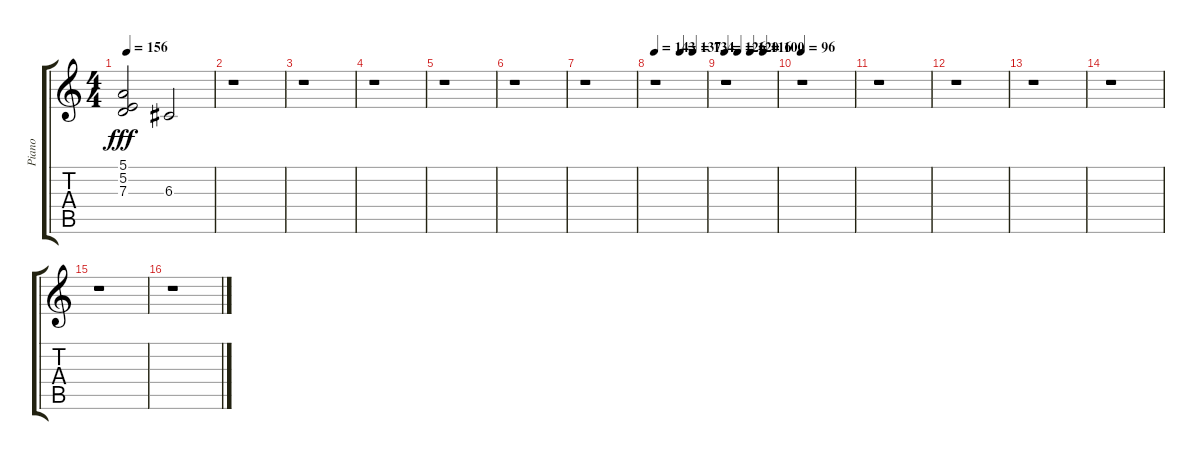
\track ("Piano" "Piano") {instrument acousticgrandpiano}
\staff {score tabs}
\tuning (E4 B3 G3 D3 A2 E2) {hide}
\ts (4 4)
\tempo 156
\clef g2
\ks c
(5.1 5.2 7.3).2{dy fff} 6.3.2 |
r.1 |
r.1 |
r.1 |
r.1 |
r.1 |
r.1 |
\tempo 143
\tempo (137 0.5)
\tempo (134 0.75)
r.1 |
\tempo 126
\tempo (120 0.25)
\tempo (116 0.5)
\tempo (100 0.75)
r.1 |
\tempo 96
r.1 |
r.1 |
r.1 |
r.1 |
r.1 |
r.1 |
r.1
